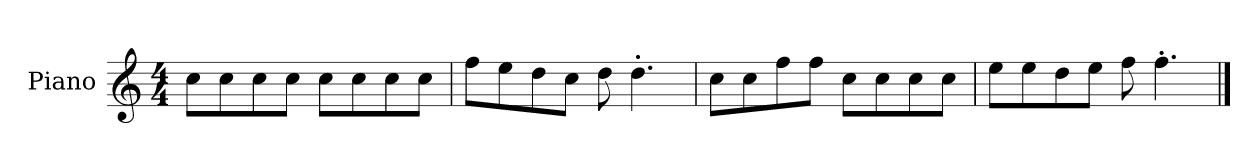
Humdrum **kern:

**kern
*part1
*staff1
*I"Piano
*I'P-no
*clefG2
*k[]
*M4/4
*MM90
=1
8cc\L
8cc\
8cc\
8cc\J
8cc\L
8cc\
8cc\
8cc\J
=2
8ff\L
8ee\
8dd\
8cc\J
8dd\
4.dd'\
=3
8cc\L
8cc\
8ff\
8ff\J
8cc\L
8cc\
8cc\
8cc\J
=4
8ee\L
8ee\
8dd\
8ee\J
8ff\
4.ff'\
==
*-
